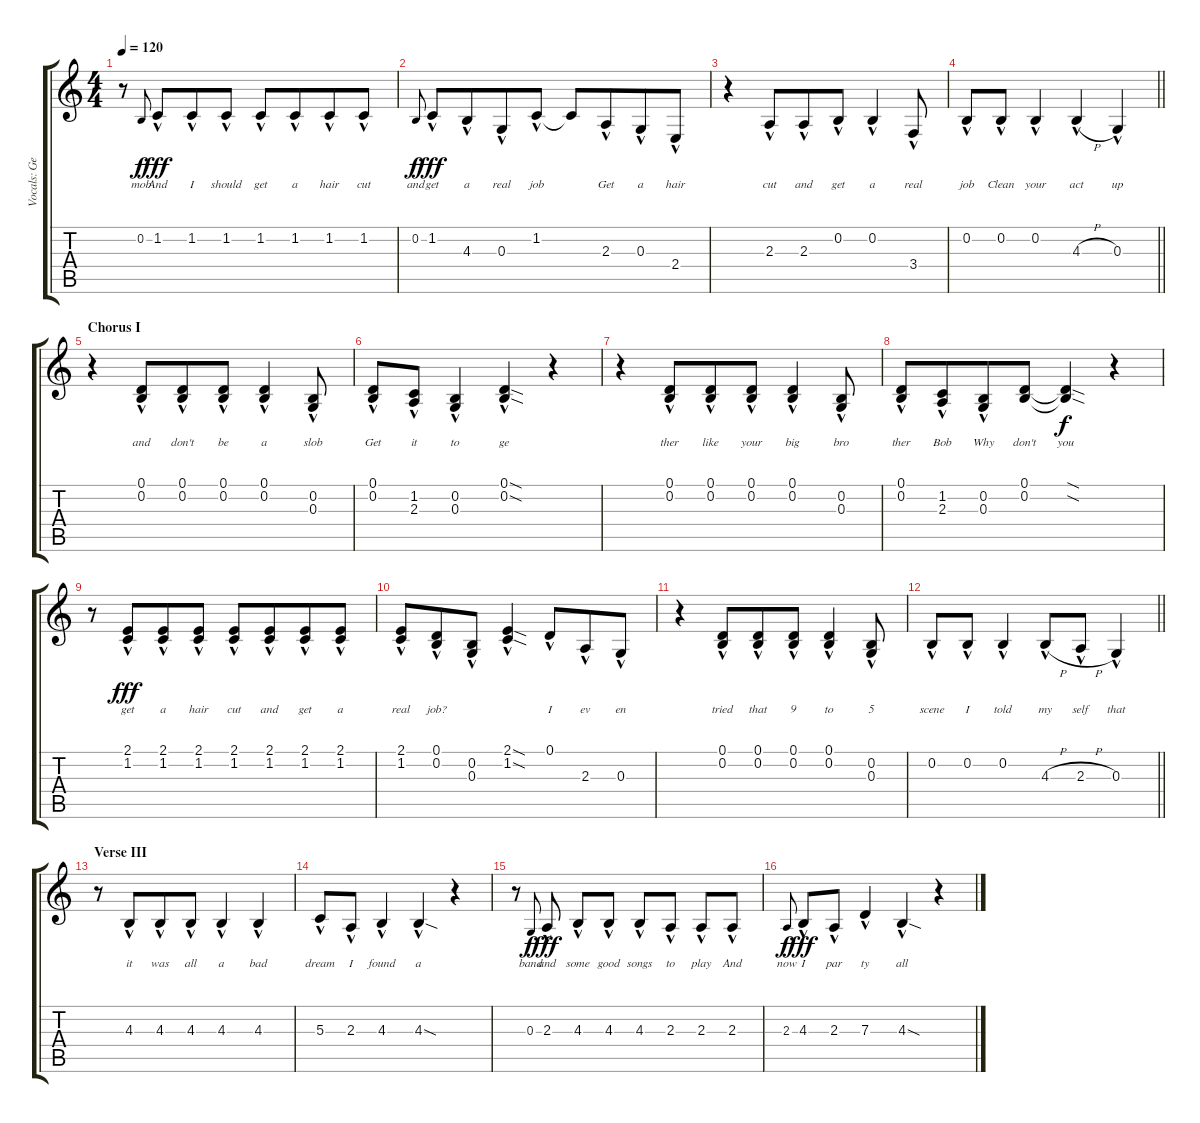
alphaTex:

\track ("Vocals: George" "Vocals: Ge") {instrument lead2sawtooth}
\staff {score tabs}
\tuning (D4 B3 G3 D3 G2 D2) {hide}
\ts (4 4)
\tempo 120
\clef g2
\ks c
r.8{dy fff} 0.2.8{lyrics (0 "mob") lyrics (1 "") lyrics (2 "") lyrics (3 "") lyrics (4 "") gr onbeat dy f} 1.2{hac}.8{lyrics (0 "And") lyrics (1 "") lyrics (2 "") lyrics (3 "") lyrics (4 "") dy fff beam merge} 1.2{hac}.8{lyrics (0 "I") lyrics (1 "") lyrics (2 "") lyrics (3 "") lyrics (4 "")} 1.2{hac}.8{lyrics (0 "should") lyrics (1 "") lyrics (2 "") lyrics (3 "") lyrics (4 "")} 1.2{hac}.8{lyrics (0 "get") lyrics (1 "") lyrics (2 "") lyrics (3 "") lyrics (4 "")} 1.2{hac}.8{lyrics (0 "a") lyrics (1 "") lyrics (2 "") lyrics (3 "") lyrics (4 "") beam merge} 1.2{hac}.8{lyrics (0 "hair") lyrics (1 "") lyrics (2 "") lyrics (3 "") lyrics (4 "")} 1.2{hac}.8{lyrics (0 "cut") lyrics (1 "") lyrics (2 "") lyrics (3 "") lyrics (4 "")} |
0.2.8{lyrics (0 "and") lyrics (1 "") lyrics (2 "") lyrics (3 "") lyrics (4 "") gr onbeat dy f} 1.2{hac}.8{lyrics (0 "get") lyrics (1 "") lyrics (2 "") lyrics (3 "") lyrics (4 "") dy fff} 4.3{hac}.8{lyrics (0 "a") lyrics (1 "") lyrics (2 "") lyrics (3 "") lyrics (4 "") beam merge} 0.3{hac}.8{lyrics (0 "real") lyrics (1 "") lyrics (2 "") lyrics (3 "") lyrics (4 "")} 1.2{hac}.8{lyrics (0 "job") lyrics (1 "") lyrics (2 "") lyrics (3 "") lyrics (4 "")} 1.2{t}.8{lyrics (0 "") lyrics (1 "") lyrics (2 "") lyrics (3 "") lyrics (4 "")} 2.3{hac}.8{lyrics (0 "Get") lyrics (1 "") lyrics (2 "") lyrics (3 "") lyrics (4 "") beam merge} 0.3{hac}.8{lyrics (0 "a") lyrics (1 "") lyrics (2 "") lyrics (3 "") lyrics (4 "")} 2.4{hac}.8{lyrics (0 "hair") lyrics (1 "") lyrics (2 "") lyrics (3 "") lyrics (4 "")} |
r.4 2.3{hac}.8{lyrics (0 "cut") lyrics (1 "") lyrics (2 "") lyrics (3 "") lyrics (4 "")} 2.3{hac}.8{lyrics (0 "and") lyrics (1 "") lyrics (2 "") lyrics (3 "") lyrics (4 "") beam merge} 0.2{hac}.8{lyrics (0 "get") lyrics (1 "") lyrics (2 "") lyrics (3 "") lyrics (4 "")} 0.2{hac}.4{lyrics (0 "a") lyrics (1 "") lyrics (2 "") lyrics (3 "") lyrics (4 "")} 3.4{hac}.8{lyrics (0 "real") lyrics (1 "") lyrics (2 "") lyrics (3 "") lyrics (4 "")} |
\barLineRight lightlight
0.2{hac}.8{lyrics (0 "job") lyrics (1 "") lyrics (2 "") lyrics (3 "") lyrics (4 "")} 0.2{hac}.8{lyrics (0 "Clean") lyrics (1 "") lyrics (2 "") lyrics (3 "") lyrics (4 "")} 0.2{hac}.4{lyrics (0 "your") lyrics (1 "") lyrics (2 "") lyrics (3 "") lyrics (4 "")} 4.3{h hac}.4{lyrics (0 "act") lyrics (1 "") lyrics (2 "") lyrics (3 "") lyrics (4 "")} 0.3{hac}.4{lyrics (0 "up") lyrics (1 "") lyrics (2 "") lyrics (3 "") lyrics (4 "")} |
\section ("" "Chorus I")
r.4 (0.1{hac} 0.2{hac}).8{lyrics (0 "and") lyrics (1 "") lyrics (2 "") lyrics (3 "") lyrics (4 "")} (0.1{hac} 0.2{hac}).8{lyrics (0 "don't") lyrics (1 "") lyrics (2 "") lyrics (3 "") lyrics (4 "") beam merge} (0.1{hac} 0.2{hac}).8{lyrics (0 "be") lyrics (1 "") lyrics (2 "") lyrics (3 "") lyrics (4 "")} (0.1{hac} 0.2{hac}).4{lyrics (0 "a") lyrics (1 "") lyrics (2 "") lyrics (3 "") lyrics (4 "")} (0.2{hac} 0.3{hac}).8{lyrics (0 "slob") lyrics (1 "") lyrics (2 "") lyrics (3 "") lyrics (4 "")} |
(0.1{hac} 0.2{hac}).8{lyrics (0 "Get") lyrics (1 "") lyrics (2 "") lyrics (3 "") lyrics (4 "")} (1.2{hac} 2.3{hac}).8{lyrics (0 "it") lyrics (1 "") lyrics (2 "") lyrics (3 "") lyrics (4 "")} (0.2{hac} 0.3{hac}).4{lyrics (0 "to") lyrics (1 "") lyrics (2 "") lyrics (3 "") lyrics (4 "")} (0.1{sod hac} 0.2{sod hac}).4{lyrics (0 "ge") lyrics (1 "") lyrics (2 "") lyrics (3 "") lyrics (4 "")} r.4 |
r.4 (0.1{hac} 0.2{hac}).8{lyrics (0 "ther") lyrics (1 "") lyrics (2 "") lyrics (3 "") lyrics (4 "")} (0.1{hac} 0.2{hac}).8{lyrics (0 "like") lyrics (1 "") lyrics (2 "") lyrics (3 "") lyrics (4 "") beam merge} (0.1{hac} 0.2{hac}).8{lyrics (0 "your") lyrics (1 "") lyrics (2 "") lyrics (3 "") lyrics (4 "")} (0.1{hac} 0.2{hac}).4{lyrics (0 "big") lyrics (1 "") lyrics (2 "") lyrics (3 "") lyrics (4 "")} (0.2{hac} 0.3{hac}).8{lyrics (0 "bro") lyrics (1 "") lyrics (2 "") lyrics (3 "") lyrics (4 "")} |
(0.1{hac} 0.2{hac}).8{lyrics (0 "ther") lyrics (1 "") lyrics (2 "") lyrics (3 "") lyrics (4 "")} (1.2{hac} 2.3{hac}).8{lyrics (0 "Bob") lyrics (1 "") lyrics (2 "") lyrics (3 "") lyrics (4 "") beam merge} (0.2{hac} 0.3{hac}).8{lyrics (0 "Why") lyrics (1 "") lyrics (2 "") lyrics (3 "") lyrics (4 "")} (0.1 0.2).8{lyrics (0 "don't") lyrics (1 "") lyrics (2 "") lyrics (3 "") lyrics (4 "")} (0.1{sod t} 0.2{sod t}).4{lyrics (0 "you") lyrics (1 "") lyrics (2 "") lyrics (3 "") lyrics (4 "") dy f} r.4 |
r.8 (2.1{hac} 1.2{hac}).8{lyrics (0 "get") lyrics (1 "") lyrics (2 "") lyrics (3 "") lyrics (4 "") dy fff beam merge} (2.1{hac} 1.2{hac}).8{lyrics (0 "a") lyrics (1 "") lyrics (2 "") lyrics (3 "") lyrics (4 "") beam merge} (2.1{hac} 1.2{hac}).8{lyrics (0 "hair") lyrics (1 "") lyrics (2 "") lyrics (3 "") lyrics (4 "") beam split} (2.1{hac} 1.2{hac}).8{lyrics (0 "cut") lyrics (1 "") lyrics (2 "") lyrics (3 "") lyrics (4 "")} (2.1{hac} 1.2{hac}).8{lyrics (0 "and") lyrics (1 "") lyrics (2 "") lyrics (3 "") lyrics (4 "") beam merge} (2.1{hac} 1.2{hac}).8{lyrics (0 "get") lyrics (1 "") lyrics (2 "") lyrics (3 "") lyrics (4 "")} (2.1{hac} 1.2{hac}).8{lyrics (0 "a") lyrics (1 "") lyrics (2 "") lyrics (3 "") lyrics (4 "")} |
(2.1{hac} 1.2{hac}).8{lyrics (0 "real") lyrics (1 "") lyrics (2 "") lyrics (3 "") lyrics (4 "")} (0.1{hac} 0.2{hac}).8{lyrics (0 "job?") lyrics (1 "") lyrics (2 "") lyrics (3 "") lyrics (4 "") beam merge} (0.2{hac} 0.3{hac}).8{lyrics (0 "") lyrics (1 "") lyrics (2 "") lyrics (3 "") lyrics (4 "")} (2.1{sod hac} 1.2{sod hac}).4{lyrics (0 "") lyrics (1 "") lyrics (2 "") lyrics (3 "") lyrics (4 "")} 0.1{hac}.8{lyrics (0 "I") lyrics (1 "") lyrics (2 "") lyrics (3 "") lyrics (4 "") beam merge} 2.3{hac}.8{lyrics (0 "ev") lyrics (1 "") lyrics (2 "") lyrics (3 "") lyrics (4 "")} 0.3{hac}.8{lyrics (0 "en") lyrics (1 "") lyrics (2 "") lyrics (3 "") lyrics (4 "")} |
r.4 (0.1{hac} 0.2{hac}).8{lyrics (0 "tried") lyrics (1 "") lyrics (2 "") lyrics (3 "") lyrics (4 "")} (0.1{hac} 0.2{hac}).8{lyrics (0 "that") lyrics (1 "") lyrics (2 "") lyrics (3 "") lyrics (4 "") beam merge} (0.1{hac} 0.2{hac}).8{lyrics (0 "9") lyrics (1 "") lyrics (2 "") lyrics (3 "") lyrics (4 "")} (0.1{hac} 0.2{hac}).4{lyrics (0 "to") lyrics (1 "") lyrics (2 "") lyrics (3 "") lyrics (4 "")} (0.2{hac} 0.3{hac}).8{lyrics (0 "5") lyrics (1 "") lyrics (2 "") lyrics (3 "") lyrics (4 "")} |
\barLineRight lightlight
0.2{hac}.8{lyrics (0 "scene") lyrics (1 "") lyrics (2 "") lyrics (3 "") lyrics (4 "")} 0.2{hac}.8{lyrics (0 "I") lyrics (1 "") lyrics (2 "") lyrics (3 "") lyrics (4 "")} 0.2{hac}.4{lyrics (0 "told") lyrics (1 "") lyrics (2 "") lyrics (3 "") lyrics (4 "")} 4.3{h hac}.8{lyrics (0 "my") lyrics (1 "") lyrics (2 "") lyrics (3 "") lyrics (4 "")} 2.3{h hac}.8{lyrics (0 "self") lyrics (1 "") lyrics (2 "") lyrics (3 "") lyrics (4 "")} 0.3{hac}.4{lyrics (0 "that") lyrics (1 "") lyrics (2 "") lyrics (3 "") lyrics (4 "")} |
\section ("" "Verse III")
r.8 4.3{hac}.8{lyrics (0 "it") lyrics (1 "") lyrics (2 "") lyrics (3 "") lyrics (4 "") beam merge} 4.3{hac}.8{lyrics (0 "was") lyrics (1 "") lyrics (2 "") lyrics (3 "") lyrics (4 "")} 4.3{hac}.8{lyrics (0 "all") lyrics (1 "") lyrics (2 "") lyrics (3 "") lyrics (4 "")} 4.3{hac}.4{lyrics (0 "a") lyrics (1 "") lyrics (2 "") lyrics (3 "") lyrics (4 "")} 4.3{hac}.4{lyrics (0 "bad") lyrics (1 "") lyrics (2 "") lyrics (3 "") lyrics (4 "")} |
5.3{hac}.8{lyrics (0 "dream") lyrics (1 "") lyrics (2 "") lyrics (3 "") lyrics (4 "")} 2.3{hac}.8{lyrics (0 "I") lyrics (1 "") lyrics (2 "") lyrics (3 "") lyrics (4 "")} 4.3{hac}.4{lyrics (0 "found") lyrics (1 "") lyrics (2 "") lyrics (3 "") lyrics (4 "")} 4.3{sod hac}.4{lyrics (0 "a") lyrics (1 "") lyrics (2 "") lyrics (3 "") lyrics (4 "")} r.4 |
r.8 0.3.8{lyrics (0 "band") lyrics (1 "") lyrics (2 "") lyrics (3 "") lyrics (4 "") gr onbeat dy f} 2.3{hac}.8{lyrics (0 "and") lyrics (1 "") lyrics (2 "") lyrics (3 "") lyrics (4 "") dy fff} 4.3{hac}.8{lyrics (0 "some") lyrics (1 "") lyrics (2 "") lyrics (3 "") lyrics (4 "") beam merge} 4.3{hac}.8{lyrics (0 "good") lyrics (1 "") lyrics (2 "") lyrics (3 "") lyrics (4 "")} 4.3{hac}.8{lyrics (0 "songs") lyrics (1 "") lyrics (2 "") lyrics (3 "") lyrics (4 "")} 2.3{hac}.8{lyrics (0 "to") lyrics (1 "") lyrics (2 "") lyrics (3 "") lyrics (4 "")} 2.3{hac}.8{lyrics (0 "play") lyrics (1 "") lyrics (2 "") lyrics (3 "") lyrics (4 "")} 2.3{hac}.8{lyrics (0 "And") lyrics (1 "") lyrics (2 "") lyrics (3 "") lyrics (4 "")} |
2.3.8{lyrics (0 "now") lyrics (1 "") lyrics (2 "") lyrics (3 "") lyrics (4 "") gr onbeat dy f} 4.3{hac}.8{lyrics (0 "I") lyrics (1 "") lyrics (2 "") lyrics (3 "") lyrics (4 "") dy fff} 2.3{hac}.8{lyrics (0 "par") lyrics (1 "") lyrics (2 "") lyrics (3 "") lyrics (4 "") beam merge} 7.3{hac}.4{lyrics (0 "ty") lyrics (1 "") lyrics (2 "") lyrics (3 "") lyrics (4 "")} 4.3{sod hac}.4{lyrics (0 "all") lyrics (1 "") lyrics (2 "") lyrics (3 "") lyrics (4 "")} r.4
